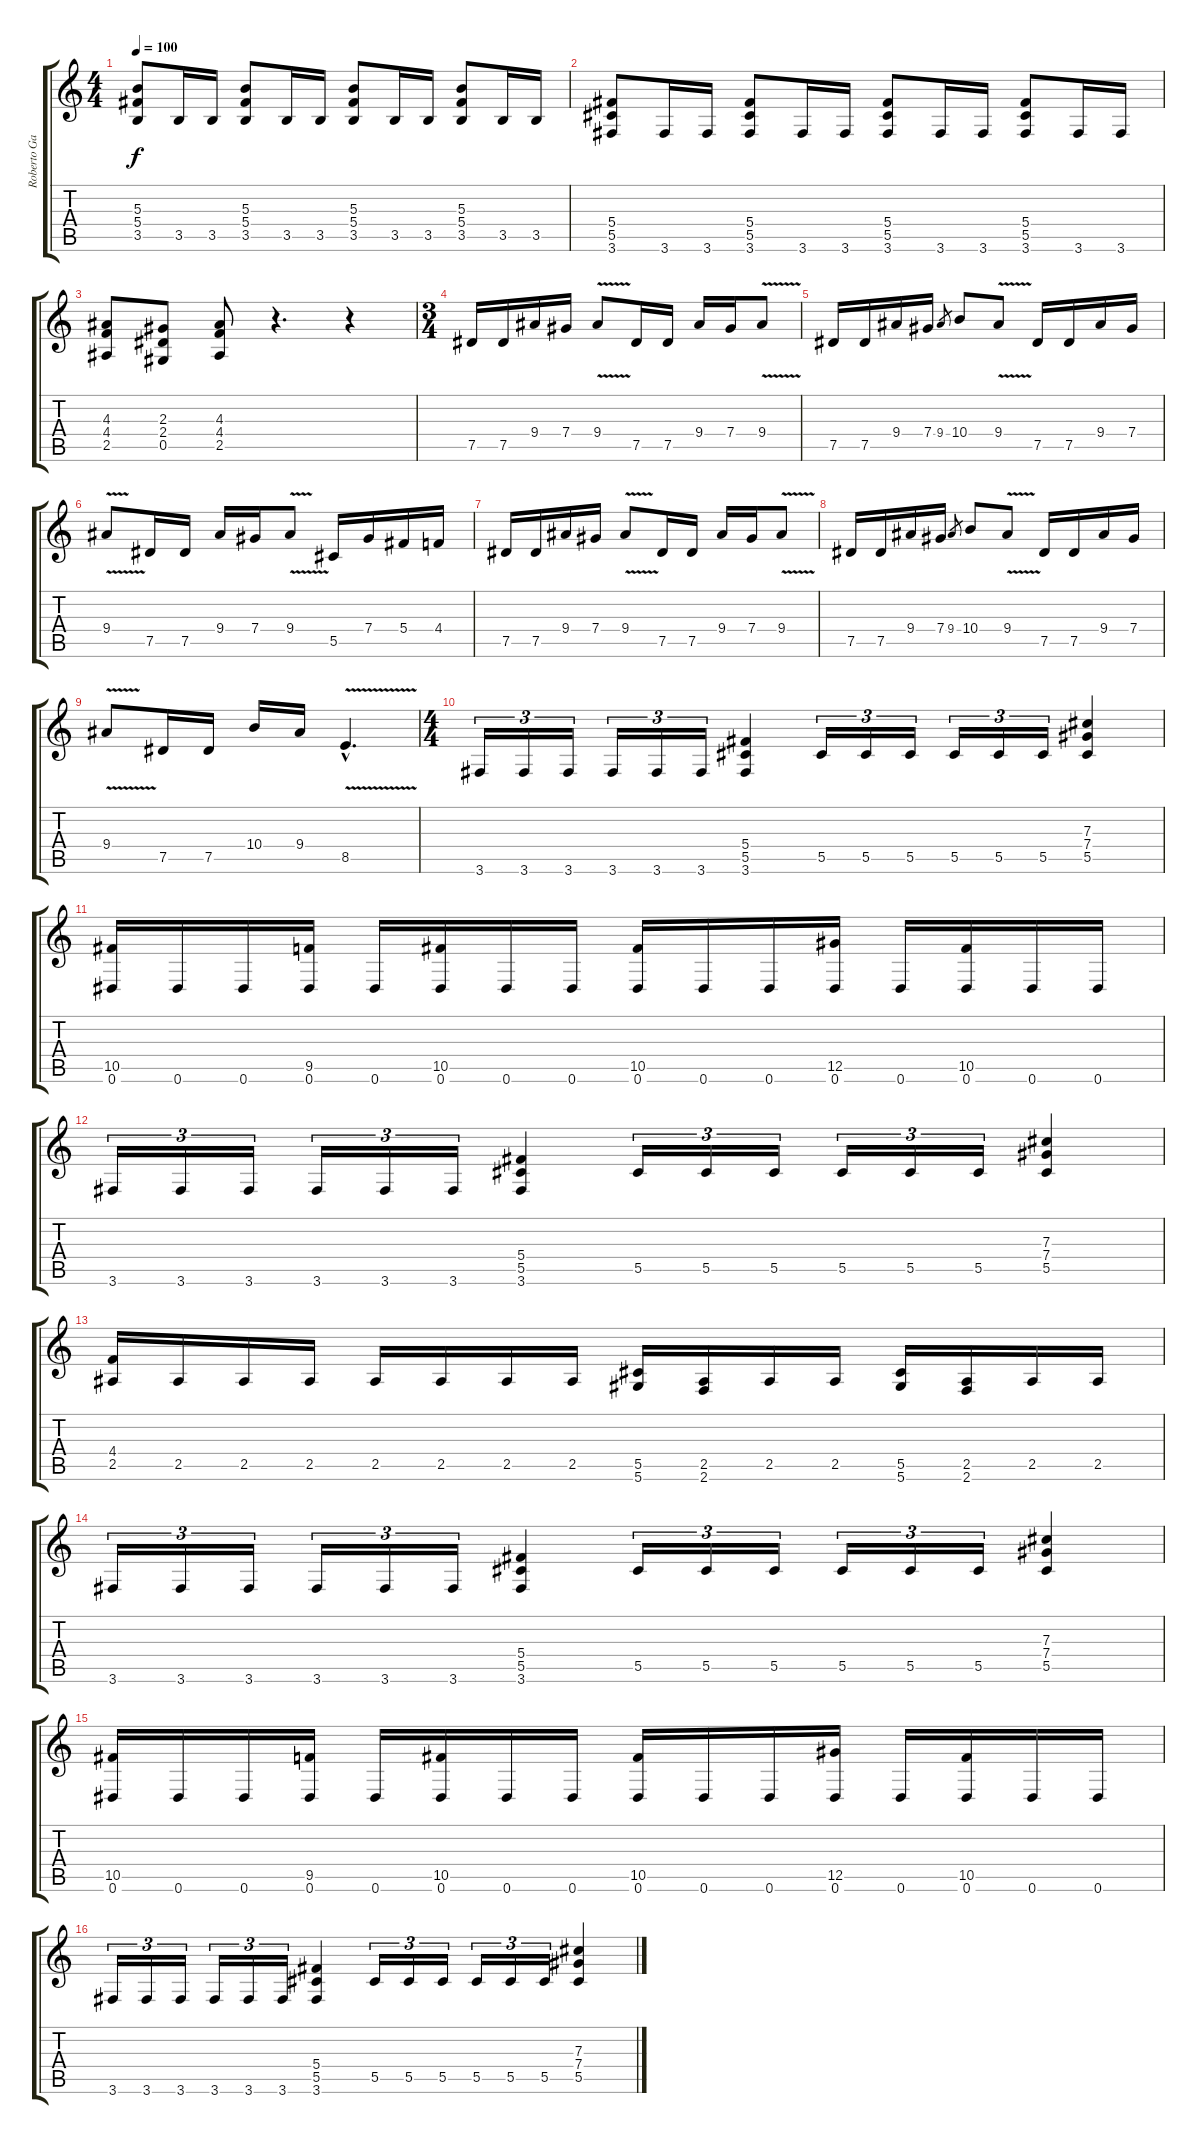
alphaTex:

\track ("Roberto García" "Roberto Ga") {instrument distortionguitar}
\staff {score tabs}
\tuning (Eb4 Bb3 Gb3 Db3 Ab2 Eb2) {hide}
\ts (4 4)
\tempo 100
\clef g2
\ks c
(5.3 5.4 3.5).8{dy f} 3.5.16 3.5.16 (5.3 5.4 3.5).8 3.5.16 3.5.16 (5.3 5.4 3.5).8 3.5.16 3.5.16 (5.3 5.4 3.5).8 3.5.16 3.5.16 |
(5.4 5.5 3.6).8 3.6.16 3.6.16 (5.4 5.5 3.6).8 3.6.16 3.6.16 (5.4 5.5 3.6).8 3.6.16 3.6.16 (5.4 5.5 3.6).8 3.6.16 3.6.16 |
(4.3 4.4 2.5).8 (2.3 2.4 0.5).8 (4.3 4.4 2.5).8 r.4{d} r.4 |
\ts (3 4)
7.5.16 7.5.16 9.4.16 7.4.16 9.4{v}.8 7.5.16 7.5.16 9.4.16 7.4.16 9.4{v}.8 |
7.5.16 7.5.16 9.4.16 7.4.16 9.4.8{gr} 10.4.8 9.4{v}.8 7.5.16 7.5.16 9.4.16 7.4.16 |
9.4{v}.8 7.5.16 7.5.16 9.4.16 7.4.16 9.4{v}.8 5.5.16 7.4.16 5.4.16 4.4.16 |
7.5.16 7.5.16 9.4.16 7.4.16 9.4{v}.8 7.5.16 7.5.16 9.4.16 7.4.16 9.4{v}.8 |
7.5.16 7.5.16 9.4.16 7.4.16 9.4.8{gr} 10.4.8 9.4{v}.8 7.5.16 7.5.16 9.4.16 7.4.16 |
9.4{v}.8 7.5.16 7.5.16 10.4.16 9.4.16 8.5{v hac}.4{d} |
\ts (4 4)
3.6.16{tu (3 2)} 3.6.16{tu (3 2)} 3.6.16{tu (3 2)} 3.6.16{tu (3 2)} 3.6.16{tu (3 2)} 3.6.16{tu (3 2)} (5.4 5.5 3.6).4 5.5.16{tu (3 2)} 5.5.16{tu (3 2)} 5.5.16{tu (3 2)} 5.5.16{tu (3 2)} 5.5.16{tu (3 2)} 5.5.16{tu (3 2)} (7.3 7.4 5.5).4 |
(10.5 0.6).16 0.6.16 0.6.16 (9.5 0.6).16 0.6.16 (10.5 0.6).16 0.6.16 0.6.16 (10.5 0.6).16 0.6.16 0.6.16 (12.5 0.6).16 0.6.16 (10.5 0.6).16 0.6.16 0.6.16 |
3.6.16{tu (3 2)} 3.6.16{tu (3 2)} 3.6.16{tu (3 2)} 3.6.16{tu (3 2)} 3.6.16{tu (3 2)} 3.6.16{tu (3 2)} (5.4 5.5 3.6).4 5.5.16{tu (3 2)} 5.5.16{tu (3 2)} 5.5.16{tu (3 2)} 5.5.16{tu (3 2)} 5.5.16{tu (3 2)} 5.5.16{tu (3 2)} (7.3 7.4 5.5).4 |
(4.4 2.5).16 2.5.16 2.5.16 2.5.16 2.5.16 2.5.16 2.5.16 2.5.16 (5.5 5.6).16 (2.5 2.6).16 2.5.16 2.5.16 (5.5 5.6).16 (2.5 2.6).16 2.5.16 2.5.16 |
3.6.16{tu (3 2)} 3.6.16{tu (3 2)} 3.6.16{tu (3 2)} 3.6.16{tu (3 2)} 3.6.16{tu (3 2)} 3.6.16{tu (3 2)} (5.4 5.5 3.6).4 5.5.16{tu (3 2)} 5.5.16{tu (3 2)} 5.5.16{tu (3 2)} 5.5.16{tu (3 2)} 5.5.16{tu (3 2)} 5.5.16{tu (3 2)} (7.3 7.4 5.5).4 |
(10.5 0.6).16 0.6.16 0.6.16 (9.5 0.6).16 0.6.16 (10.5 0.6).16 0.6.16 0.6.16 (10.5 0.6).16 0.6.16 0.6.16 (12.5 0.6).16 0.6.16 (10.5 0.6).16 0.6.16 0.6.16 |
3.6.16{tu (3 2)} 3.6.16{tu (3 2)} 3.6.16{tu (3 2)} 3.6.16{tu (3 2)} 3.6.16{tu (3 2)} 3.6.16{tu (3 2)} (5.4 5.5 3.6).4 5.5.16{tu (3 2)} 5.5.16{tu (3 2)} 5.5.16{tu (3 2)} 5.5.16{tu (3 2)} 5.5.16{tu (3 2)} 5.5.16{tu (3 2)} (7.3 7.4 5.5).4
